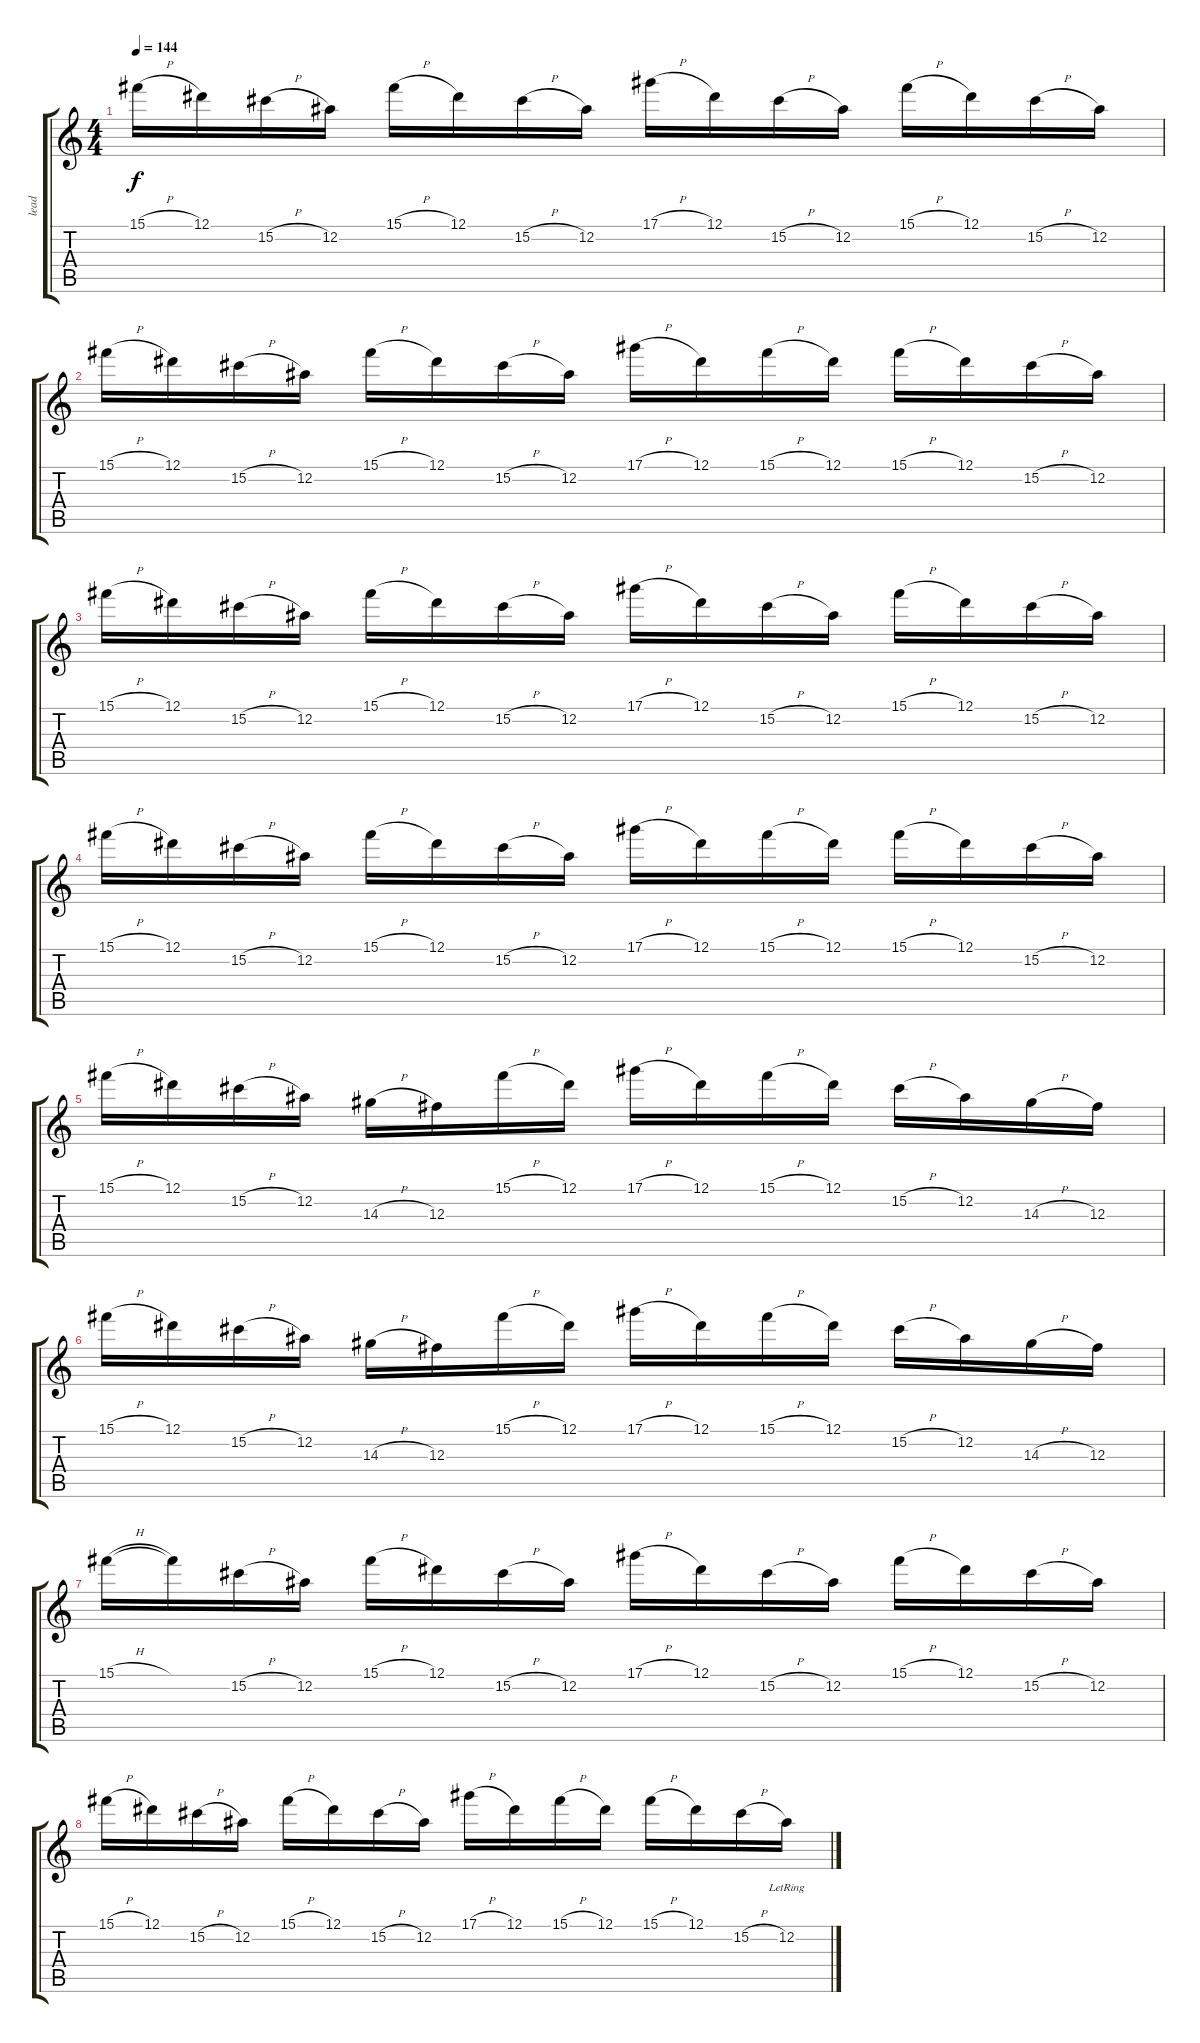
\track ("lead" "lead") {instrument overdrivenguitar}
\staff {score tabs}
\tuning (Eb4 Bb3 Gb3 Db3 Ab2 Eb2) {hide}
\ts (4 4)
\tempo 144
\clef g2
\ks c
15.1{h}.16{dy f} 12.1.16 15.2{h}.16 12.2.16 15.1{h}.16 12.1.16 15.2{h}.16 12.2.16 17.1{h}.16 12.1.16 15.2{h}.16 12.2.16 15.1{h}.16 12.1.16 15.2{h}.16 12.2.16 |
15.1{h}.16 12.1.16 15.2{h}.16 12.2.16 15.1{h}.16 12.1.16 15.2{h}.16 12.2.16 17.1{h}.16 12.1.16 15.1{h}.16 12.1.16 15.1{h}.16 12.1.16 15.2{h}.16 12.2.16 |
15.1{h}.16 12.1.16 15.2{h}.16 12.2.16 15.1{h}.16 12.1.16 15.2{h}.16 12.2.16 17.1{h}.16 12.1.16 15.2{h}.16 12.2.16 15.1{h}.16 12.1.16 15.2{h}.16 12.2.16 |
15.1{h}.16 12.1.16 15.2{h}.16 12.2.16 15.1{h}.16 12.1.16 15.2{h}.16 12.2.16 17.1{h}.16 12.1.16 15.1{h}.16 12.1.16 15.1{h}.16 12.1.16 15.2{h}.16 12.2.16 |
15.1{h}.16 12.1.16 15.2{h}.16 12.2.16 14.3{h}.16 12.3.16 15.1{h}.16 12.1.16 17.1{h}.16 12.1.16 15.1{h}.16 12.1.16 15.2{h}.16 12.2.16 14.3{h}.16 12.3.16 |
15.1{h}.16 12.1.16 15.2{h}.16 12.2.16 14.3{h}.16 12.3.16 15.1{h}.16 12.1.16 17.1{h}.16 12.1.16 15.1{h}.16 12.1.16 15.2{h}.16 12.2.16 14.3{h}.16 12.3.16 |
15.1{h}.16 15.1{t}.16 15.2{h}.16 12.2.16 15.1{h}.16 12.1.16 15.2{h}.16 12.2.16 17.1{h}.16 12.1.16 15.2{h}.16 12.2.16 15.1{h}.16 12.1.16 15.2{h}.16 12.2.16 |
15.1{h}.16 12.1.16 15.2{h}.16 12.2.16 15.1{h}.16 12.1.16 15.2{h}.16 12.2.16 17.1{h}.16 12.1.16 15.1{h}.16 12.1.16 15.1{h}.16 12.1.16 15.2{h}.16 12.2{lr}.16
